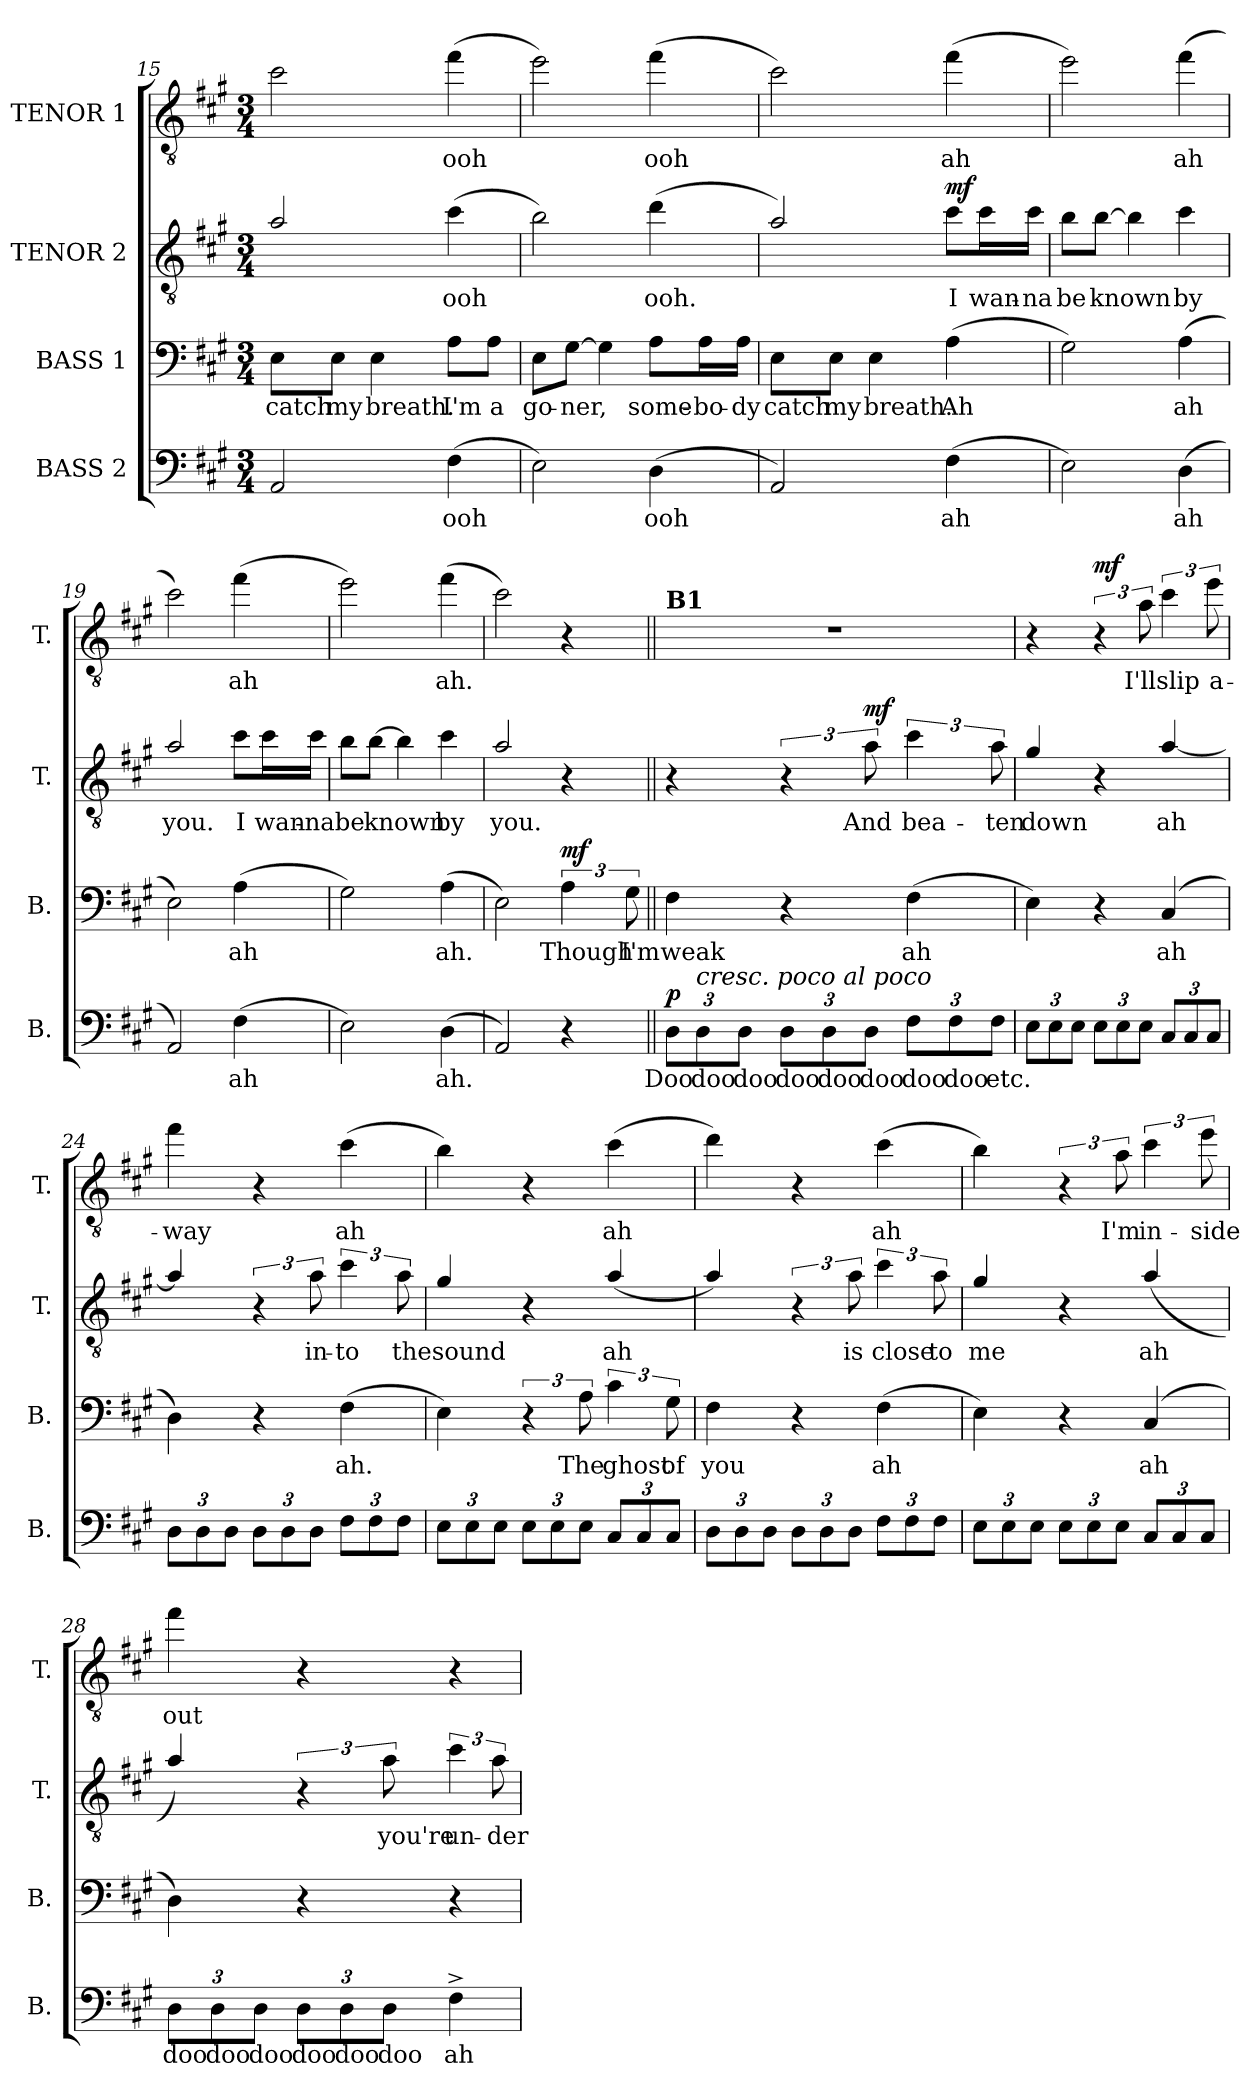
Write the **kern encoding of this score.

**kern	**text	**dynam	**kern	**text	**dynam	**kern	**text	**dynam	**kern	**text	**dynam
*part4	*part4	*part4	*part3	*part3	*part3	*part2	*part2	*part2	*part1	*part1	*part1
*staff4	*staff4	*staff4	*staff3	*staff3	*staff3	*staff2	*staff2	*staff2	*staff1	*staff1	*staff1
*I"BASS 2	*	*	*I"BASS 1	*	*	*I"TENOR 2	*	*	*I"TENOR 1	*	*
*I'B.	*	*	*I'B.	*	*	*I'T.	*	*	*I'T.	*	*
*clefF4	*	*	*clefF4	*	*	*clefGv2	*	*	*clefGv2	*	*
*	*	*	*	*	*	*ITrd7c12	*	*	*ITrd7c12	*	*
*k[f#c#g#]	*	*	*k[f#c#g#]	*	*	*k[f#c#g#]	*	*	*k[f#c#g#]	*	*
*M3/4	*	*	*M3/4	*	*	*M3/4	*	*	*M3/4	*	*
=15	=15	=15	=15	=15	=15	=15	=15	=15	=15	=15	=15
!	!	!	!	!LO:LY:b	!	!	!	!	!	!	!
2AA/	.	.	8E\L	catch	.	2A/	.	.	2c#\	.	.
!	!	!	!	!LO:LY:b	!	!	!	!	!	!	!
.	.	.	8E\J	my	.	.	.	.	.	.	.
!	!	!	!	!LO:LY:b	!	!	!	!	!	!	!
.	.	.	4E\	breath.	.	.	.	.	.	.	.
!	!LO:LY:b	!	!	!LO:LY:b	!	!	!LO:LY:b	!	!	!LO:LY:b	!
(>4F#\	ooh	.	8A\L	I'm	.	(>4c#\	ooh	.	(>4f#\	ooh	.
!	!	!	!	!LO:LY:b	!	!	!	!	!	!	!
.	.	.	8A\J	a	.	.	.	.	.	.	.
=16	=16	=16	=16	=16	=16	=16	=16	=16	=16	=16	=16
!	!	!	!	!LO:LY:b	!	!	!	!	!	!	!
2E\)	.	.	8E\L	go-	.	2B\)	.	.	2e\)	.	.
!	!	!	!	!LO:LY:b	!	!	!	!	!	!	!
.	.	.	[8G#\J	-ner,	.	.	.	.	.	.	.
.	.	.	4G#\]	.	.	.	.	.	.	.	.
!	!LO:LY:b	!	!	!LO:LY:b	!	!	!LO:LY:b	!	!	!LO:LY:b	!
(>4D\	ooh	.	8A\L	some-	.	(>4d\	ooh.	.	(>4f#\	ooh	.
!	!	!	!	!LO:LY:b	!	!	!	!	!	!	!
.	.	.	16A\L	-bo-	.	.	.	.	.	.	.
!	!	!	!	!LO:LY:b	!	!	!	!	!	!	!
.	.	.	16A\JJ	-dy	.	.	.	.	.	.	.
=17	=17	=17	=17	=17	=17	=17	=17	=17	=17	=17	=17
!	!	!	!	!LO:LY:b	!	!	!	!	!	!	!
2AA/)	.	.	8E\L	catch	.	2A/)	.	.	2c#\)	.	.
!	!	!	!	!LO:LY:b	!	!	!	!	!	!	!
.	.	.	8E\J	my	.	.	.	.	.	.	.
!	!	!	!	!LO:LY:b	!	!	!	!	!	!	!
.	.	.	4E\	breath.	.	.	.	.	.	.	.
!	!LO:LY:b	!	!	!LO:LY:b	!	!	!LO:LY:b	!LO:DY:a	!	!LO:LY:b	!
(>4F#\	ah	.	(>4A\	Ah	.	8c#\L	I	mf	(>4f#\	ah	.
!	!	!	!	!	!	!	!LO:LY:b	!	!	!	!
.	.	.	.	.	.	16c#\L	wan-	.	.	.	.
!	!	!	!	!	!	!	!LO:LY:b	!	!	!	!
.	.	.	.	.	.	16c#\JJ	-na	.	.	.	.
!!LO:PB:g=z
=18	=18	=18	=18	=18	=18	=18	=18	=18	=18	=18	=18
!	!	!	!	!	!	!	!LO:LY:b	!	!	!	!
2E\)	.	.	2G#\)	.	.	8B\L	be	.	2e\)	.	.
!	!	!	!	!	!	!	!LO:LY:b	!	!	!	!
.	.	.	.	.	.	[8B\J	known	.	.	.	.
.	.	.	.	.	.	4B\]	.	.	.	.	.
!	!LO:LY:b	!	!	!LO:LY:b	!	!	!LO:LY:b	!	!	!LO:LY:b	!
(>4D\	ah	.	(>4A\	ah	.	4c#\	by	.	(>4f#\	ah	.
=19	=19	=19	=19	=19	=19	=19	=19	=19	=19	=19	=19
!	!	!	!	!	!	!	!LO:LY:b	!	!	!	!
2AA/)	.	.	2E\)	.	.	2A/	you.	.	2c#\)	.	.
!	!LO:LY:b	!	!	!LO:LY:b	!	!	!LO:LY:b	!	!	!LO:LY:b	!
(>4F#\	ah	.	(>4A\	ah	.	8c#\L	I	.	(>4f#\	ah	.
!	!	!	!	!	!	!	!LO:LY:b	!	!	!	!
.	.	.	.	.	.	16c#\L	wan-	.	.	.	.
!	!	!	!	!	!	!	!LO:LY:b	!	!	!	!
.	.	.	.	.	.	16c#\JJ	-na	.	.	.	.
=20	=20	=20	=20	=20	=20	=20	=20	=20	=20	=20	=20
!	!	!	!	!	!	!	!LO:LY:b	!	!	!	!
2E\)	.	.	2G#\)	.	.	8B\L	be	.	2e\)	.	.
!	!	!	!	!	!	!	!LO:LY:b	!	!	!	!
.	.	.	.	.	.	[8B\J	known	.	.	.	.
.	.	.	.	.	.	4B\]	.	.	.	.	.
!	!LO:LY:b	!	!	!LO:LY:b	!	!	!LO:LY:b	!	!	!LO:LY:b	!
(>4D\	ah.	.	(>4A\	ah.	.	4c#\	by	.	(>4f#\	ah.	.
=21	=21	=21	=21	=21	=21	=21	=21	=21	=21	=21	=21
!	!	!	!	!	!	!	!LO:LY:b	!	!	!	!
2AA/)	.	.	2E\)	.	.	2A/	you.	.	2c#\)	.	.
!	!	!	!	!LO:LY:b	!LO:DY:a	!	!	!	!	!	!
4r	.	.	6A\	Though	mf	4r	.	.	4r	.	.
!	!	!	!	!LO:LY:b	!	!	!	!	!	!	!
.	.	.	12G#\	I'm	.	.	.	.	.	.	.
=22||	=22||	=22||	=22||	=22||	=22||	=22||	=22||	=22||	=22||	=22||	=22||
*Xbrackettup	*	*	*	*	*	*	*	*	*	*	*
!	!	!	!	!	!	!	!	!	!LO:TX:a:B:t=B1	!	!
!	!LO:LY:b	!LO:DY:a	!	!LO:LY:b	!	!	!	!	!	!	!
12D\L	Doo	p	4F#\	weak	.	4r	.	.	2.r	.	.
!LO:TX:a:i:t=cresc. poco al poco	!	!	!	!	!	!	!	!	!	!	!
!	!LO:LY:b	!	!	!	!	!	!	!	!	!	!
12D\	doo	.	.	.	.	.	.	.	.	.	.
!	!LO:LY:b	!	!	!	!	!	!	!	!	!	!
12D\J	doo	.	.	.	.	.	.	.	.	.	.
!	!LO:LY:b	!	!	!	!	!	!	!	!	!	!
12D\L	doo	.	4r	.	.	6r	.	.	.	.	.
!	!LO:LY:b	!	!	!	!	!	!	!	!	!	!
12D\	doo	.	.	.	.	.	.	.	.	.	.
!	!LO:LY:b	!	!	!	!	!	!LO:LY:b	!LO:DY:a	!	!	!
12D\J	doo	.	.	.	.	12A\	And	mf	.	.	.
!	!LO:LY:b	!	!	!LO:LY:b	!	!	!LO:LY:b	!	!	!	!
12F#\L	doo	.	(>4F#\	ah	.	6c#\	bea-	.	.	.	.
!	!LO:LY:b	!	!	!	!	!	!	!	!	!	!
12F#\	doo	.	.	.	.	.	.	.	.	.	.
!	!LO:LY:b	!	!	!	!	!	!LO:LY:b	!	!	!	!
12F#\J	etc.	.	.	.	.	12A\	-ten	.	.	.	.
=23	=23	=23	=23	=23	=23	=23	=23	=23	=23	=23	=23
!	!	!	!	!	!	!	!LO:LY:b	!	!	!	!
12E\L	.	.	4E\)	.	.	4G#/	down	.	4r	.	.
12E\	.	.	.	.	.	.	.	.	.	.	.
12E\J	.	.	.	.	.	.	.	.	.	.	.
!	!	!	!	!	!	!	!	!	!	!	!LO:DY:a
12E\L	.	.	4r	.	.	4r	.	.	6r	.	mf
12E\	.	.	.	.	.	.	.	.	.	.	.
!	!	!	!	!	!	!	!	!	!	!LO:LY:b	!
12E\J	.	.	.	.	.	.	.	.	12A\	I'll	.
!	!	!	!	!LO:LY:b	!	!	!LO:LY:b	!	!	!LO:LY:b	!
12C#/L	.	.	(<4C#/	ah	.	[4A/	ah	.	6c#\	slip	.
12C#/	.	.	.	.	.	.	.	.	.	.	.
!	!	!	!	!	!	!	!	!	!	!LO:LY:b	!
12C#/J	.	.	.	.	.	.	.	.	12e\	a-	.
!!LO:LB:g=z
=24	=24	=24	=24	=24	=24	=24	=24	=24	=24	=24	=24
!	!	!	!	!	!	!	!	!	!	!LO:LY:b	!
12D\L	.	.	4D\)	.	.	4A/]	.	.	4f#\	-way	.
12D\	.	.	.	.	.	.	.	.	.	.	.
12D\J	.	.	.	.	.	.	.	.	.	.	.
12D\L	.	.	4r	.	.	6r	.	.	4r	.	.
12D\	.	.	.	.	.	.	.	.	.	.	.
!	!	!	!	!	!	!	!LO:LY:b	!	!	!	!
12D\J	.	.	.	.	.	12A\	in-	.	.	.	.
!	!	!	!	!LO:LY:b	!	!	!LO:LY:b	!	!	!LO:LY:b	!
12F#\L	.	.	(>4F#\	ah.	.	6c#\	-to	.	(>4c#\	ah	.
12F#\	.	.	.	.	.	.	.	.	.	.	.
!	!	!	!	!	!	!	!LO:LY:b	!	!	!	!
12F#\J	.	.	.	.	.	12A\	the	.	.	.	.
=25	=25	=25	=25	=25	=25	=25	=25	=25	=25	=25	=25
!	!	!	!	!	!	!	!LO:LY:b	!	!	!	!
12E\L	.	.	4E\)	.	.	4G#/	sound	.	4B\)	.	.
12E\	.	.	.	.	.	.	.	.	.	.	.
12E\J	.	.	.	.	.	.	.	.	.	.	.
12E\L	.	.	6r	.	.	4r	.	.	4r	.	.
12E\	.	.	.	.	.	.	.	.	.	.	.
!	!	!	!	!LO:LY:b	!	!	!	!	!	!	!
12E\J	.	.	12A\	The	.	.	.	.	.	.	.
!	!	!	!	!LO:LY:b	!	!	!LO:LY:b	!	!	!LO:LY:b	!
12C#/L	.	.	6c#\	ghost	.	(<4A/	ah	.	(>4c#\	ah	.
12C#/	.	.	.	.	.	.	.	.	.	.	.
!	!	!	!	!LO:LY:b	!	!	!	!	!	!	!
12C#/J	.	.	12G#\	of	.	.	.	.	.	.	.
=26	=26	=26	=26	=26	=26	=26	=26	=26	=26	=26	=26
!	!	!	!	!LO:LY:b	!	!	!	!	!	!	!
12D\L	.	.	4F#\	you	.	4A/)	.	.	4d\)	.	.
12D\	.	.	.	.	.	.	.	.	.	.	.
12D\J	.	.	.	.	.	.	.	.	.	.	.
12D\L	.	.	4r	.	.	6r	.	.	4r	.	.
12D\	.	.	.	.	.	.	.	.	.	.	.
!	!	!	!	!	!	!	!LO:LY:b	!	!	!	!
12D\J	.	.	.	.	.	12A\	is	.	.	.	.
!	!	!	!	!LO:LY:b	!	!	!LO:LY:b	!	!	!LO:LY:b	!
12F#\L	.	.	(>4F#\	ah	.	6c#\	close	.	(>4c#\	ah	.
12F#\	.	.	.	.	.	.	.	.	.	.	.
!	!	!	!	!	!	!	!LO:LY:b	!	!	!	!
12F#\J	.	.	.	.	.	12A\	to	.	.	.	.
=27	=27	=27	=27	=27	=27	=27	=27	=27	=27	=27	=27
!	!	!	!	!	!	!	!LO:LY:b	!	!	!	!
12E\L	.	.	4E\)	.	.	4G#/	me	.	4B\)	.	.
12E\	.	.	.	.	.	.	.	.	.	.	.
12E\J	.	.	.	.	.	.	.	.	.	.	.
12E\L	.	.	4r	.	.	4r	.	.	6r	.	.
12E\	.	.	.	.	.	.	.	.	.	.	.
!	!	!	!	!	!	!	!	!	!	!LO:LY:b	!
12E\J	.	.	.	.	.	.	.	.	12A\	I'm	.
!	!	!	!	!LO:LY:b	!	!	!LO:LY:b	!	!	!LO:LY:b	!
12C#/L	.	.	(<4C#/	ah	.	(<4A/	ah	.	6c#\	in-	.
12C#/	.	.	.	.	.	.	.	.	.	.	.
!	!	!	!	!	!	!	!	!	!	!LO:LY:b	!
12C#/J	.	.	.	.	.	.	.	.	12e\	-side	.
=28	=28	=28	=28	=28	=28	=28	=28	=28	=28	=28	=28
!	!LO:LY:b	!	!	!	!	!	!	!	!	!LO:LY:b	!
12D\L	doo	.	4D\)	.	.	4A/)	.	.	4f#\	out	.
!	!LO:LY:b	!	!	!	!	!	!	!	!	!	!
12D\	doo	.	.	.	.	.	.	.	.	.	.
!	!LO:LY:b	!	!	!	!	!	!	!	!	!	!
12D\J	doo	.	.	.	.	.	.	.	.	.	.
!	!LO:LY:b	!	!	!	!	!	!	!	!	!	!
12D\L	doo	.	4r	.	.	6r	.	.	4r	.	.
!	!LO:LY:b	!	!	!	!	!	!	!	!	!	!
12D\	doo	.	.	.	.	.	.	.	.	.	.
!	!LO:LY:b	!	!	!	!	!	!LO:LY:b	!	!	!	!
12D\J	doo	.	.	.	.	12A\	you're	.	.	.	.
!	!LO:LY:b	!	!	!	!	!	!LO:LY:b	!	!	!	!
4F#^\	ah	.	4r	.	.	6c#\	un-	.	4r	.	.
!	!	!	!	!	!	!	!LO:LY:b	!	!	!	!
.	.	.	.	.	.	12A\	-der-	.	.	.	.
=	=	=	=	=	=	=	=	=	=	=	=
*-	*-	*-	*-	*-	*-	*-	*-	*-	*-	*-	*-
